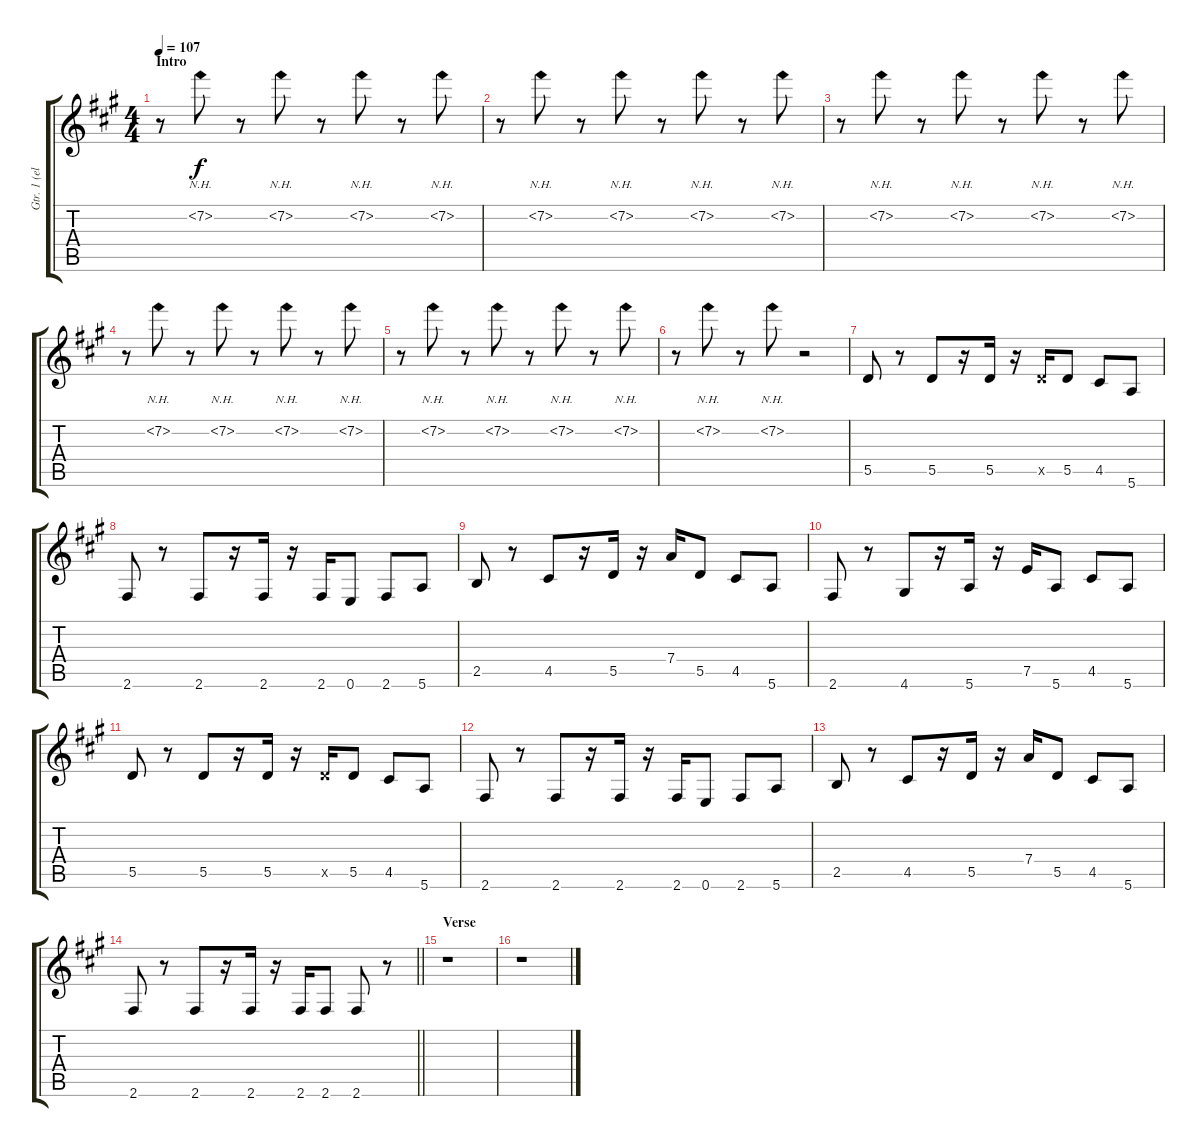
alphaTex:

\track ("Gtr. 1 (elec.)" "Gtr. 1 (el") {instrument distortionguitar}
\staff {score tabs}
\tuning (E4 B3 G3 D3 A2 E2) {hide}
\ts (4 4)
\section ("" "Intro")
\tempo 107
\clef g2
\ks f#minor
r.8{dy f instrument distortionguitar} 7.2{nh}.8 r.8 7.2{nh}.8 r.8 7.2{nh}.8 r.8 7.2{nh}.8 |
r.8 7.2{nh}.8 r.8 7.2{nh}.8 r.8 7.2{nh}.8 r.8 7.2{nh}.8 |
r.8 7.2{nh}.8 r.8 7.2{nh}.8 r.8 7.2{nh}.8 r.8 7.2{nh}.8 |
r.8 7.2{nh}.8 r.8 7.2{nh}.8 r.8 7.2{nh}.8 r.8 7.2{nh}.8 |
r.8 7.2{nh}.8 r.8 7.2{nh}.8 r.8 7.2{nh}.8 r.8 7.2{nh}.8 |
r.8 7.2{nh}.8 r.8 7.2{nh}.8 r.2 |
5.5.8 r.8 5.5.8 r.16 5.5.16 r.16 5.5{x}.16 5.5.8 4.5.8 5.6.8 |
2.6.8 r.8 2.6.8 r.16 2.6.16 r.16 2.6.16 0.6.8 2.6.8 5.6.8 |
2.5.8 r.8 4.5.8 r.16 5.5.16 r.16 7.4.16 5.5.8 4.5.8 5.6.8 |
2.6.8 r.8 4.6.8 r.16 5.6.16 r.16 7.5.16 5.6.8 4.5.8 5.6.8 |
5.5.8 r.8 5.5.8 r.16 5.5.16 r.16 5.5{x}.16 5.5.8 4.5.8 5.6.8 |
2.6.8 r.8 2.6.8 r.16 2.6.16 r.16 2.6.16 0.6.8 2.6.8 5.6.8 |
2.5.8 r.8 4.5.8 r.16 5.5.16 r.16 7.4.16 5.5.8 4.5.8 5.6.8 |
\barLineRight lightlight
2.6.8 r.8 2.6.8 r.16 2.6.16 r.16 2.6.16 2.6.8 2.6.8 r.8 |
\section ("" "Verse")
r.1 |
r.1
